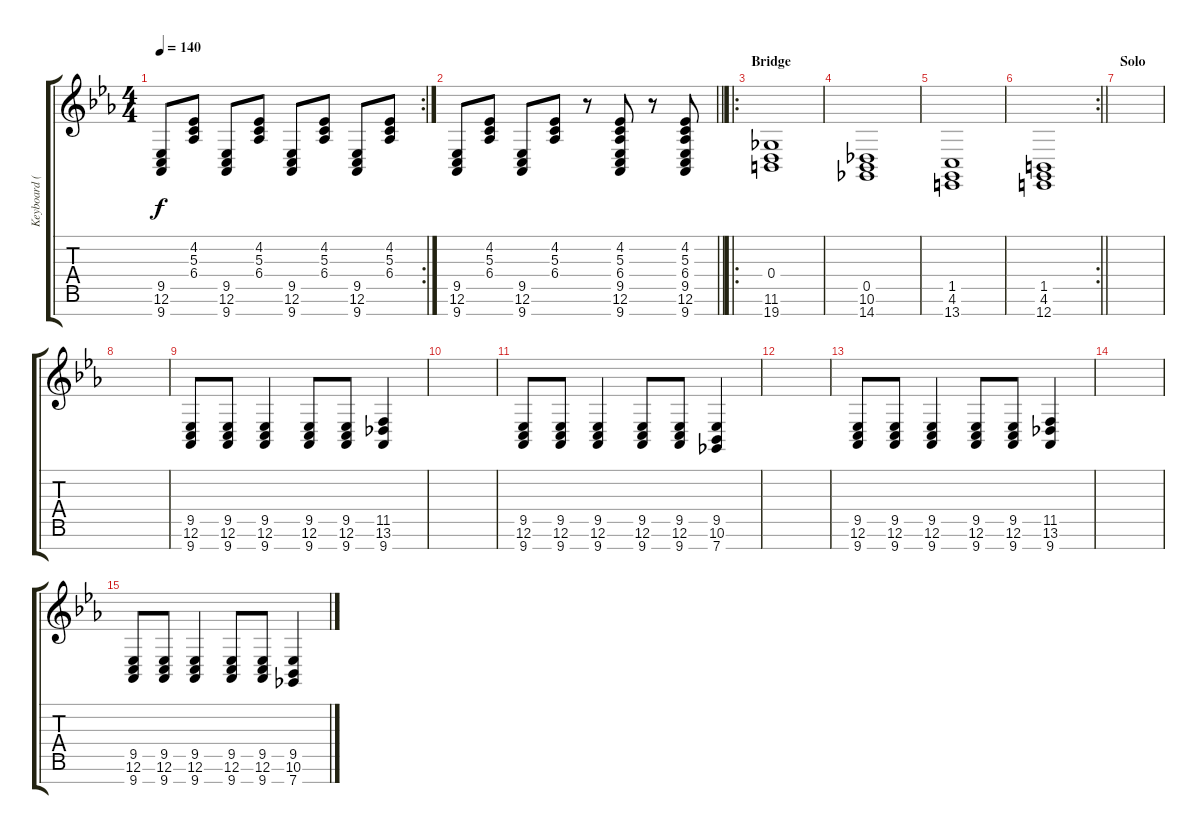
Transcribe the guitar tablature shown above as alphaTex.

\track ("Keyboard (Lane)" "Keyboard (") {instrument electricpiano2}
\staff {score tabs}
\tuning (E4 B3 G3 D3 Gb2 C2 B1) {hide}
\rc 2
\ts (4 4)
\tempo 140
\clef g2
\ks cminor
(9.5 12.6 9.7).8{dy f} (4.2 5.3 6.4).8 (9.5 12.6 9.7).8 (4.2 5.3 6.4).8 (9.5 12.6 9.7).8 (4.2 5.3 6.4).8 (9.5 12.6 9.7).8 (4.2 5.3 6.4).8 |
\barLineRight lightlight
(9.5 12.6 9.7).8 (4.2 5.3 6.4).8 (9.5 12.6 9.7).8 (4.2 5.3 6.4).8 r.8 (4.2 5.3 6.4 9.5 12.6 9.7).8 r.8 (4.2 5.3 6.4 9.5 12.6 9.7).8 |
\ro
\section ("" "Bridge")
(0.4 11.6 19.7).1 |
(0.5 10.6 14.7).1 |
(1.5 4.6 13.7).1 |
\rc 2
\barLineRight lightlight
(1.5 4.6 12.7).1 |
\section ("" "Solo")
|
|
(9.5 12.6 9.7).8 (9.5 12.6 9.7).8 (9.5 12.6 9.7).4 (9.5 12.6 9.7).8 (9.5 12.6 9.7).8 (11.5 13.6 9.7).4 |
|
(9.5 12.6 9.7).8 (9.5 12.6 9.7).8 (9.5 12.6 9.7).4 (9.5 12.6 9.7).8 (9.5 12.6 9.7).8 (9.5 10.6 7.7).4 |
|
(9.5 12.6 9.7).8 (9.5 12.6 9.7).8 (9.5 12.6 9.7).4 (9.5 12.6 9.7).8 (9.5 12.6 9.7).8 (11.5 13.6 9.7).4 |
|
(9.5 12.6 9.7).8 (9.5 12.6 9.7).8 (9.5 12.6 9.7).4 (9.5 12.6 9.7).8 (9.5 12.6 9.7).8 (9.5 10.6 7.7).4
